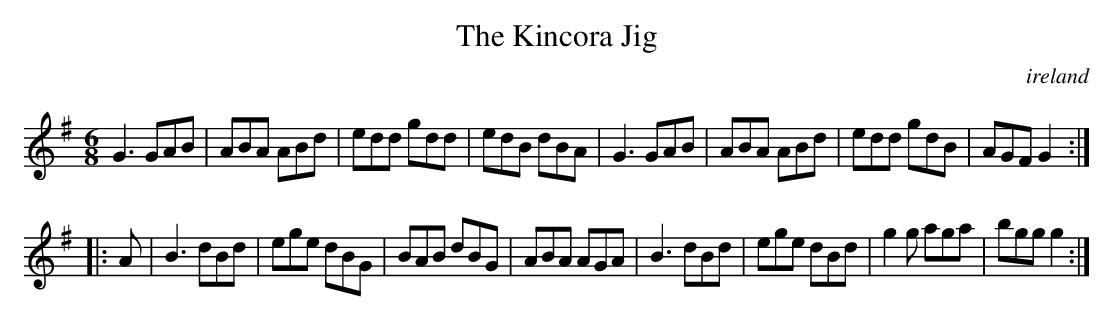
X:1
T:Kincora Jig, The
O:ireland
M:6/8
K:G
G3 GAB|ABA ABd|edd gdd|edB dBA|\
G3 GAB|ABA ABd|edd gdB|AGF G2:|*
|:A|\
B3 dBd|ege dBG|BAB dBG|ABA AGA|\
B3 dBd|ege dBd|g2g aga|bgg g2:|
